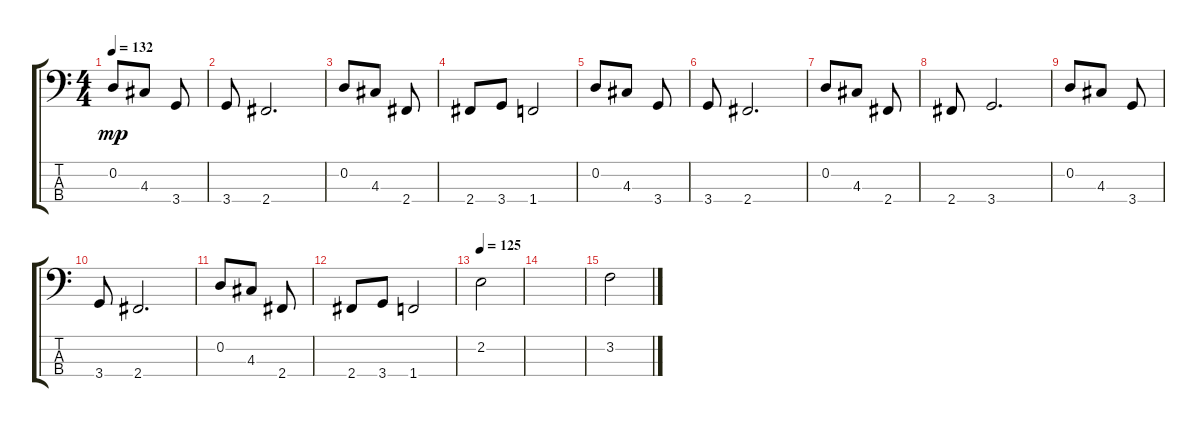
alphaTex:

\track "" {instrument electricbasspick}
\staff {score tabs}
\tuning (G2 D2 A1 E1) {hide}
\ts (4 4)
\tempo 132
\clef f4
\ks c
0.2.8{dy mp} 4.3.8 3.4.8 |
3.4.8 2.4.2{d} |
0.2.8 4.3.8 2.4.8 |
2.4.8 3.4.8 1.4.2 |
0.2.8 4.3.8 3.4.8 |
3.4.8 2.4.2{d} |
0.2.8 4.3.8 2.4.8 |
2.4.8 3.4.2{d} |
0.2.8 4.3.8 3.4.8 |
3.4.8 2.4.2{d} |
0.2.8 4.3.8 2.4.8 |
2.4.8 3.4.8 1.4.2 |
\tempo 125
2.2.2 |
|
3.2.2
